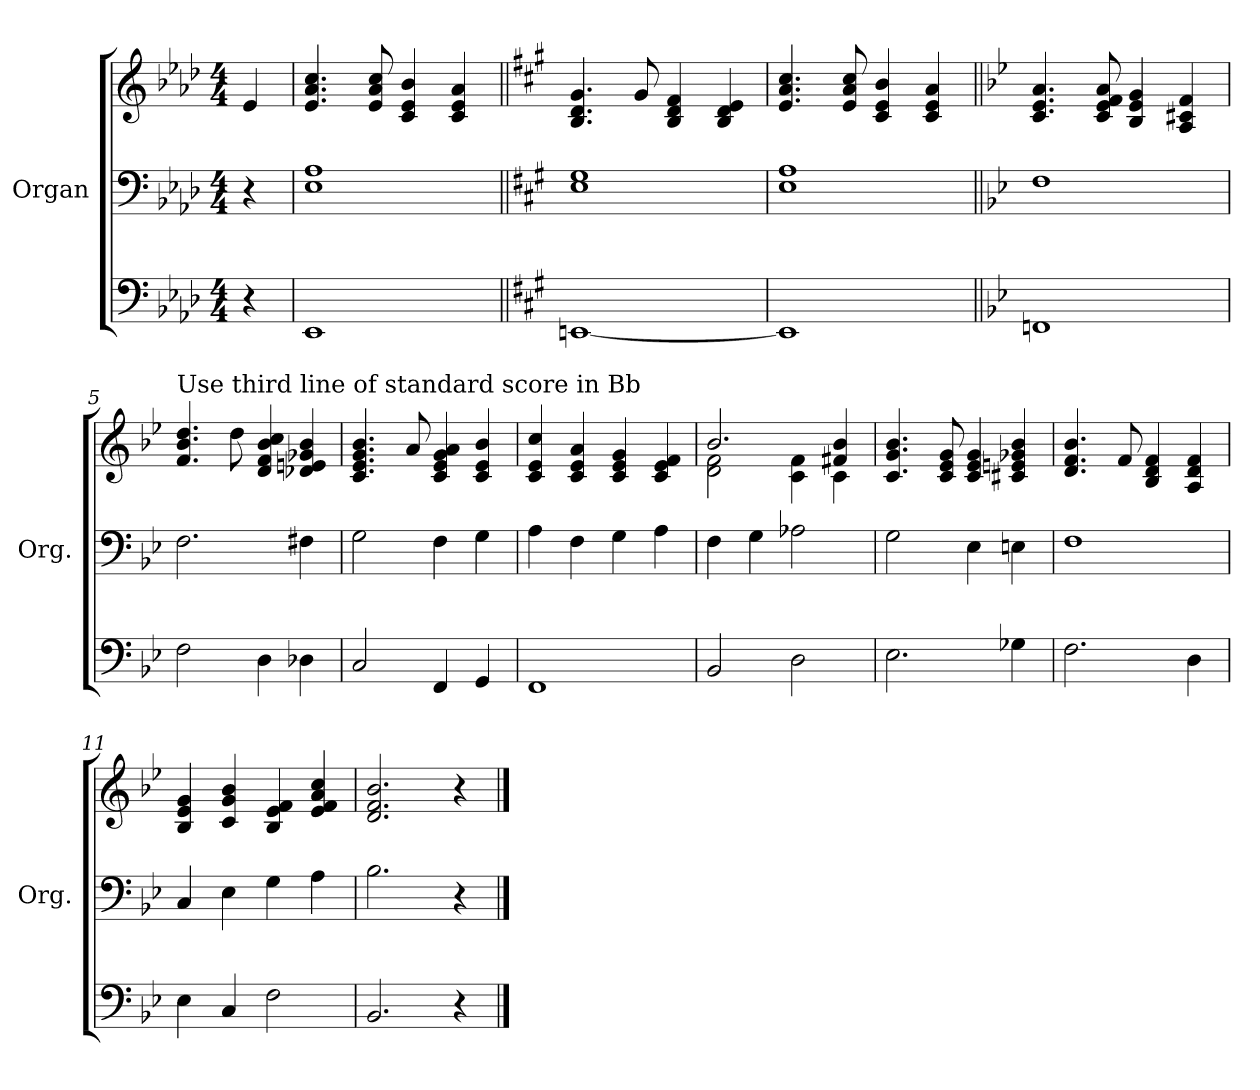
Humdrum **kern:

**kern	**kern	**kern
*part2	*part1	*part1
*staff3	*staff2	*staff1
*	*I"Organ	*
*	*I'Org.	*
*clefF4	*clefF4	*clefG2
*k[b-e-a-d-]	*k[b-e-a-d-]	*k[b-e-a-d-]
*A-:	*A-:	*A-:
*M4/4	*M4/4	*M4/4
=	=	=
4r	4r	4e-/
=1	=1	=1
1EE-	1E- 1A-	4.e-/ 4.a-/ 4.cc/
.	.	8e-/ 8a-/ 8cc/
.	.	4c/ 4e-/ 4b-/
.	.	4c/ 4e-/ 4a-/
=2||	=2||	=2||
*k[f#c#g#]	*k[f#c#g#]	*k[f#c#g#]
*A:	*A:	*A:
[1EEni	1E 1G#	4.B/ 4.d/ 4.g#/
.	.	8g#/
.	.	4B/ 4d/ 4f#/
.	.	4B/ 4d/ 4e/
=3	=3	=3
1EE]	1E 1A	4.e/ 4.a/ 4.cc#/
.	.	8e/ 8a/ 8cc#/
.	.	4c#/ 4e/ 4b/
.	.	4c#/ 4e/ 4a/
=4||	=4||	=4||
*k[b-e-]	*k[b-e-]	*k[b-e-]
*B-:	*B-:	*B-:
1FFni	1F	4.c/ 4.e-/ 4.a/
.	.	8c/ 8e-/ 8f/ 8a/
.	.	4B-/ 4e-/ 4g/
.	.	4A/ 4c#X/ 4f/
!!LO:LB:g=z
=5	=5	=5
!	!	!LO:TX:a:t=Use third line of standard score in Bb
2F\	2.F\	4.f/ 4.b-/ 4.dd/
.	.	8dd\
4D\	.	4d/ 4f/ 4b-/ 4cc/
4D-X\	4F#X\	4d-X/ 4en/ 4g-X/ 4b-/
=6	=6	=6
2C/	2G\	4.c/ 4.e-/ 4.g/ 4.b-/
.	.	8a/
4FF/	4F\	4c/ 4e-/ 4g/ 4a/
4GG/	4G\	4c/ 4e-/ 4b-/
=7	=7	=7
1FF	4A\	4c/ 4e-/ 4cc/
.	4F\	4c/ 4e-/ 4a/
.	4G\	4c/ 4e-/ 4g/
.	4A\	4c/ 4e-/ 4f/
=8	=8	=8
*	*	*^
2BB-/	4F\	2.b-/	2d\ 2f\
.	4G\	.	.
2D\	2A-X\	.	4c\ 4f\
.	.	4f#X/ 4b-/	4c\
*	*	*v	*v
=9	=9	=9
2.E-\	2G\	4.c/ 4.g/ 4.b-/
.	.	8c/ 8e-/ 8g/
.	4E-\	4c/ 4e-/ 4g/
4G-X\	4En\	4c#X/ 4en/ 4g-X/ 4b-/
!!LO:LB:g=z
=10	=10	=10
2.F\	1F	4.d/ 4.f/ 4.b-/
.	.	8f/
.	.	4B-/ 4d/ 4f/
4D\	.	4A/ 4d/ 4f/
=11	=11	=11
4E-\	4C/	4B-/ 4e-/ 4g/
4C/	4E-\	4c/ 4g/ 4b-/
2F\	4G\	4B-/ 4e-/ 4f/
.	4A\	4e-/ 4f/ 4a/ 4cc/
=12	=12	=12
2.BB-/	2.B-\	2.d/ 2.f/ 2.b-/
4r	4r	4r
==	==	==
*-	*-	*-
